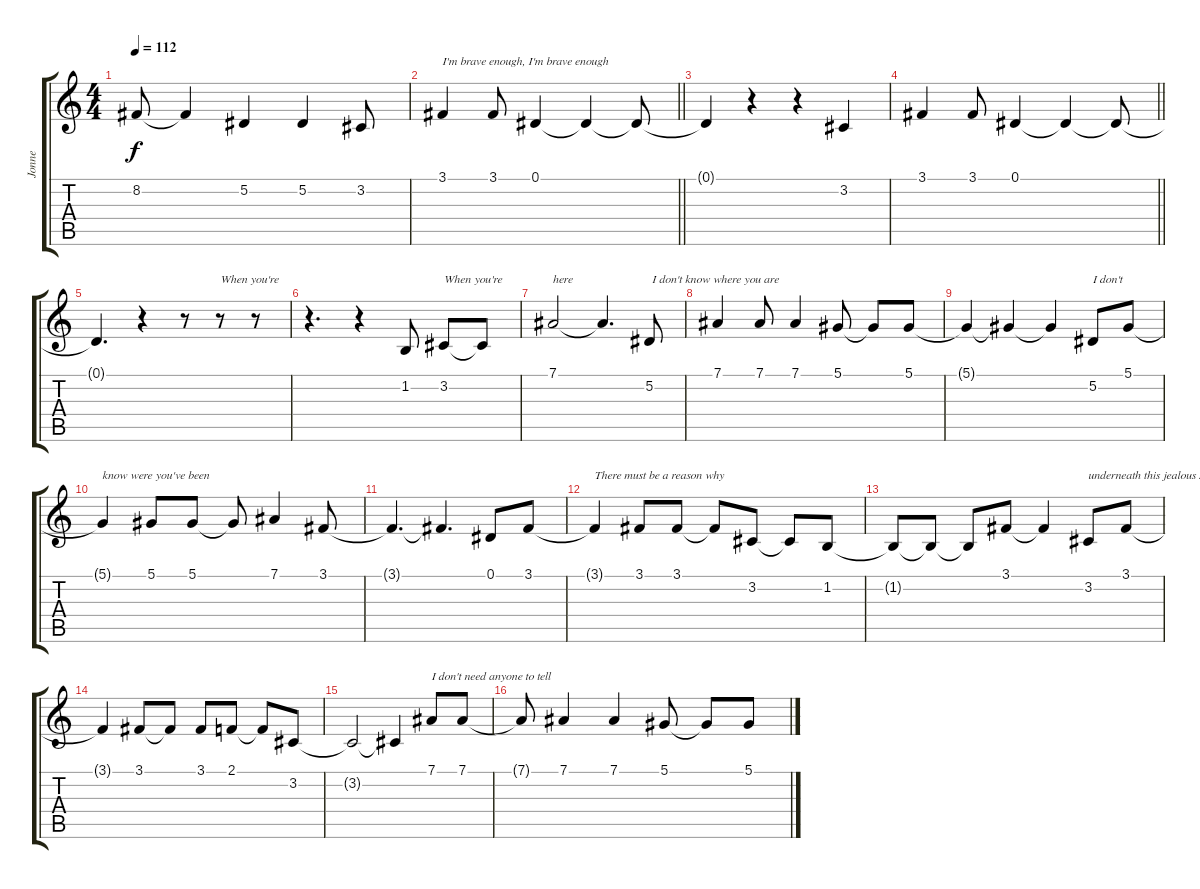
\track ("Jonne" "Jonne") {instrument pad5bowed}
\staff {score tabs}
\tuning (Eb4 Bb3 Gb3 Db3 Ab2 Eb2) {hide}
\ts (4 4)
\tempo 112
\clef g2
\ks c
8.2.8{dy f} 8.2{t}.4 5.2.4 5.2.4 3.2.8 |
\barLineRight lightlight
3.1.4{txt "I'm brave enough, I'm brave enough"} 3.1.8 0.1.4 0.1{t}.4 0.1{t}.8 |
0.1{t}.4 r.4 r.4 3.2.4 |
\barLineRight lightlight
3.1.4 3.1.8 0.1.4 0.1{t}.4 0.1{t}.8 |
0.1{t}.4{d} r.4 r.8 r.8{txt "When you're"} r.8 |
r.4{d} r.4 1.2.8 3.2.8{txt "When you're"} 3.2{t}.8 |
7.1.2{txt "here"} 7.1{t}.4{d} 5.2.8{txt " I don't know where you are"} |
7.1.4 7.1.8 7.1.4 5.1.8 5.1{t}.8 5.1.8 |
5.1{t}.4 5.1{t}.4 5.1{t}.4 5.2.8{txt "I don't "} 5.1.8 |
5.1{t}.4{txt "know were you've been"} 5.1.8 5.1.8 5.1{t}.8 7.1.4 3.1.8 |
3.1{t}.4{d} 3.1{t}.4{d} 0.1.8 3.1.8 |
3.1{t}.4{txt "There must be a reason why"} 3.1.8 3.1.8 3.1{t}.8 3.2.8 3.2{t}.8 1.2.8 |
1.2{t}.8 1.2{t}.8 1.2{t}.8 3.1.8 3.1{t}.4 3.2.8{txt "underneath this jealous sky"} 3.1.8 |
3.1{t}.4 3.1.8 3.1{t}.8 3.1.8 2.1.8 2.1{t}.8 3.2.8 |
3.2{t}.2 3.2{t}.4 7.1.8{txt "I don't need anyone to tell"} 7.1.8 |
7.1{t}.8 7.1.4 7.1.4 5.1.8 5.1{t}.8 5.1.8
